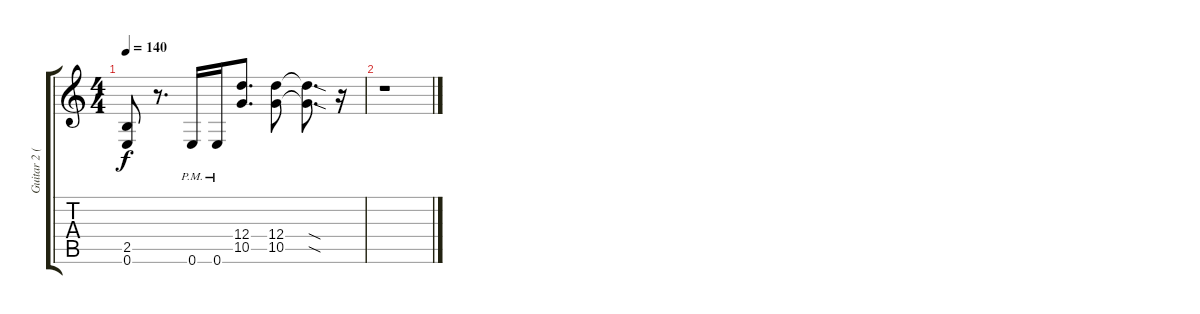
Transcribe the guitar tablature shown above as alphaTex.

\track ("Guitar 2 (Distortion)" "Guitar 2 (") {instrument distortionguitar}
\staff {score tabs}
\tuning (E4 B3 G3 D3 A2 E2) {hide}
\ts (4 4)
\tempo 140
\clef g2
\ks c
(2.5 0.6).8{dy f} r.8{d} 0.6{pm}.16 0.6{pm}.16 (12.4 10.5).8{d} (12.4 10.5).8 (12.4{sod t} 10.5{sod t}).8{d} r.16 |
r.1
